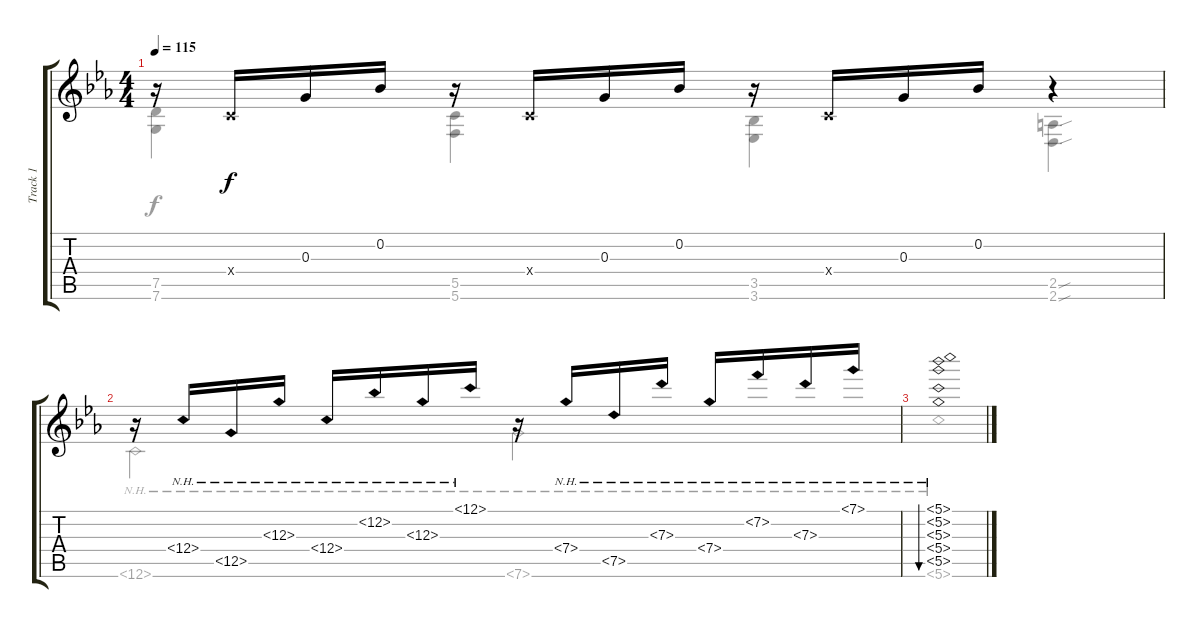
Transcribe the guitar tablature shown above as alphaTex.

\track ("Track 1" "Track 1") {instrument acousticguitarsteel}
\staff {score tabs}
\tuning (C4 Bb3 G3 C3 G2 C2) {hide}
\voice
\ts (4 4)
\tempo 115
\clef g2
\ks cminor
r.16{dy f} 0.4{x}.16 0.3.16 0.2.16 r.16 0.4{x}.16 0.3.16 0.2.16 r.16 0.4{x}.16 0.3.16 0.2.16 r.4 |
r.16 12.4{nh}.16 12.5{nh}.16 12.3{nh}.16 12.4{nh}.16 12.2{nh}.16 12.3{nh}.16 12.1{nh}.16 r.16 7.4{nh}.16 7.5{nh}.16 7.3{nh}.16 7.4{nh}.16 7.2{nh}.16 7.3{nh}.16 7.1{nh}.16 |
(5.1{nh} 5.2{nh} 5.3{nh} 5.4{nh} 5.5{nh}).1{bu 480}
\voice
\clef g2
\ottava regular
\simile none
\ks cminor
(7.5 7.6).4{dy f} (5.5 5.6).4 (3.5 3.6).4 (2.5{sou} 2.6{sou}).4 |
12.6{nh}.2 7.6{nh}.2 |
5.6{nh}.1
